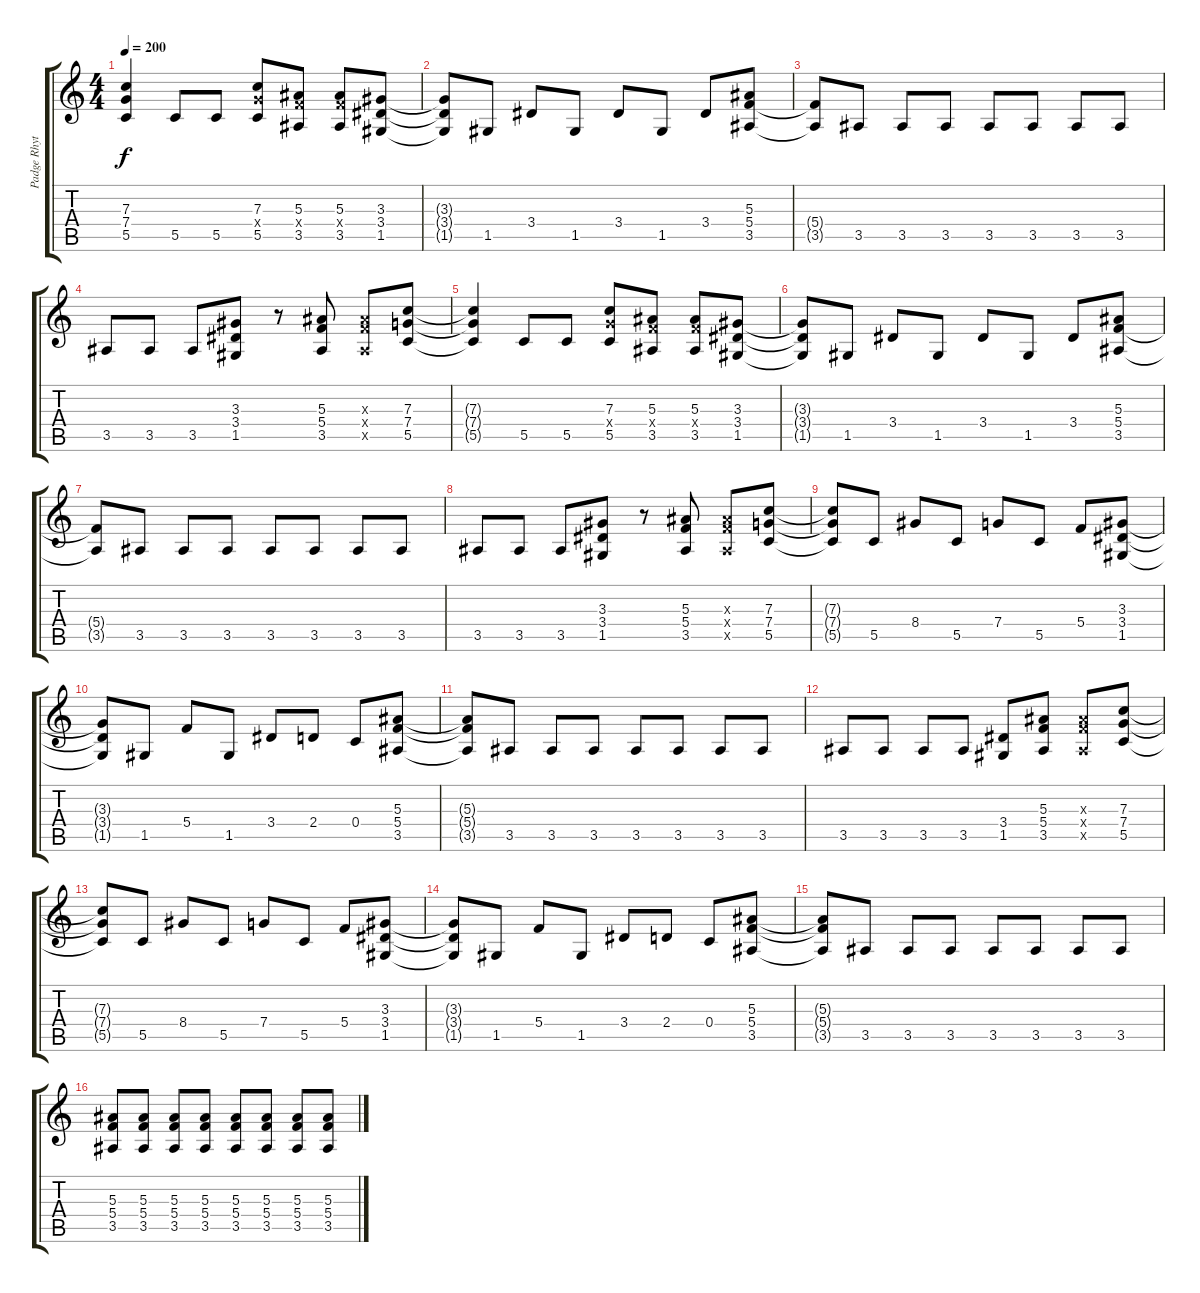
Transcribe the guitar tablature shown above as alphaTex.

\track ("Padge Rhythm" "Padge Rhyt") {instrument distortionguitar}
\staff {score tabs}
\tuning (D4 A3 F3 C3 G2 C2) {hide}
\ts (4 4)
\tempo 200
\clef g2
\ks c
(7.3{t} 7.4{t} 5.5{t}).4{dy f} 5.5.8 5.5.8 (7.3 7.4{x} 5.5).8 (5.3 5.4{x} 3.5).8 (5.3 5.4{x} 3.5).8 (3.3 3.4 1.5).8 |
(3.3{t} 3.4{t} 1.5{t}).8 1.5.8 3.4.8 1.5.8 3.4.8 1.5.8 3.4.8 (5.3 5.4 3.5).8 |
(5.4{t} 3.5{t}).8 3.5.8 3.5.8 3.5.8 3.5.8 3.5.8 3.5.8 3.5.8 |
3.5.8 3.5.8 3.5.8 (3.3 3.4 1.5).8 r.8 (5.3 5.4 3.5).8 (5.3{x} 5.4{x} 3.5{x}).8 (7.3 7.4 5.5).8 |
(7.3{t} 7.4{t} 5.5{t}).4 5.5.8 5.5.8 (7.3 7.4{x} 5.5).8 (5.3 5.4{x} 3.5).8 (5.3 5.4{x} 3.5).8 (3.3 3.4 1.5).8 |
(3.3{t} 3.4{t} 1.5{t}).8 1.5.8 3.4.8 1.5.8 3.4.8 1.5.8 3.4.8 (5.3 5.4 3.5).8 |
(5.4{t} 3.5{t}).8 3.5.8 3.5.8 3.5.8 3.5.8 3.5.8 3.5.8 3.5.8 |
3.5.8 3.5.8 3.5.8 (3.3 3.4 1.5).8 r.8 (5.3 5.4 3.5).8 (5.3{x} 5.4{x} 3.5{x}).8 (7.3 7.4 5.5).8 |
(7.3{t} 7.4{t} 5.5{t}).8 5.5.8 8.4.8 5.5.8 7.4.8 5.5.8 5.4.8 (3.3 3.4 1.5).8 |
(3.3{t} 3.4{t} 1.5{t}).8 1.5.8 5.4.8 1.5.8 3.4.8 2.4.8 0.4.8 (5.3 5.4 3.5).8 |
(5.3{t} 5.4{t} 3.5{t}).8 3.5.8 3.5.8 3.5.8 3.5.8 3.5.8 3.5.8 3.5.8 |
3.5.8 3.5.8 3.5.8 3.5.8 (3.4 1.5).8 (5.3 5.4 3.5).8 (5.3{x} 5.4{x} 3.5{x}).8 (7.3 7.4 5.5).8 |
(7.3{t} 7.4{t} 5.5{t}).8 5.5.8 8.4.8 5.5.8 7.4.8 5.5.8 5.4.8 (3.3 3.4 1.5).8 |
(3.3{t} 3.4{t} 1.5{t}).8 1.5.8 5.4.8 1.5.8 3.4.8 2.4.8 0.4.8 (5.3 5.4 3.5).8 |
(5.3{t} 5.4{t} 3.5{t}).8 3.5.8 3.5.8 3.5.8 3.5.8 3.5.8 3.5.8 3.5.8 |
(5.3 5.4 3.5).8 (5.3 5.4 3.5).8 (5.3 5.4 3.5).8 (5.3 5.4 3.5).8 (5.3 5.4 3.5).8 (5.3 5.4 3.5).8 (5.3 5.4 3.5).8 (5.3 5.4 3.5).8
